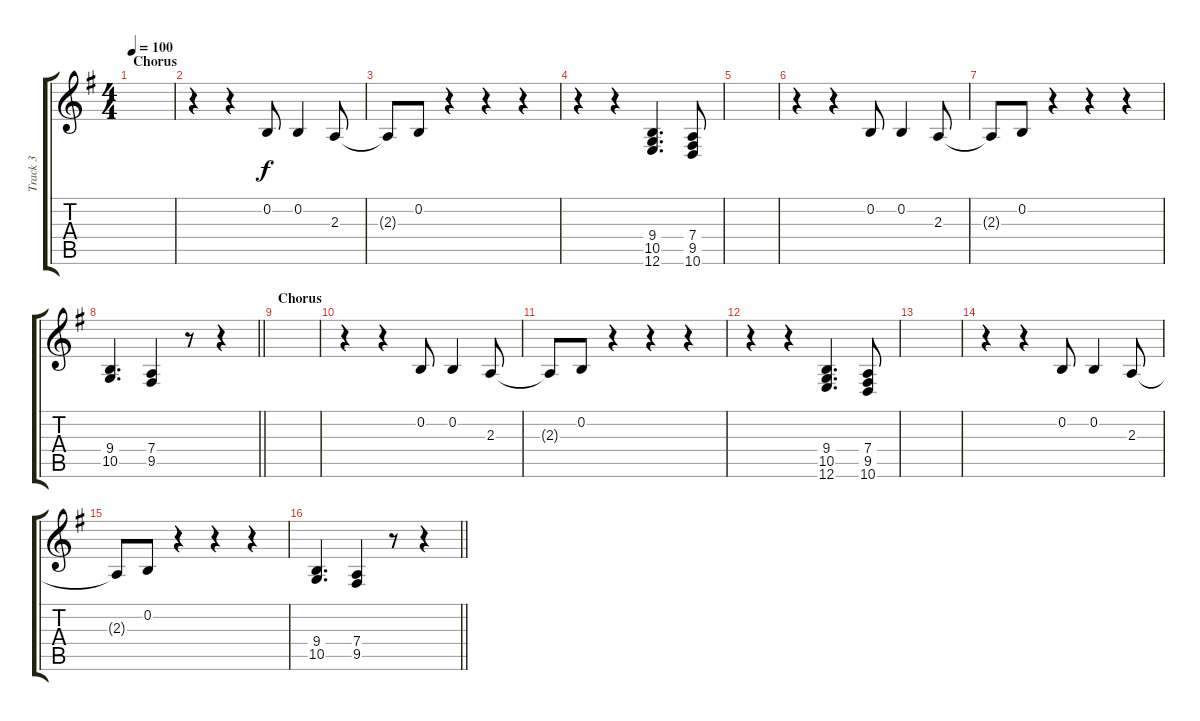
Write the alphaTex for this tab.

\track ("Track 3" "Track 3") {instrument brasssection}
\staff {score tabs}
\tuning (E4 B3 G3 D3 A2 E2) {hide}
\ts (4 4)
\section ("" "Chorus")
\tempo 100
\clef g2
\ks g
|
r.4 r.4 0.2.8 0.2.4 2.3.8 |
2.3{t}.8 0.2.8 r.4 r.4 r.4 |
r.4 r.4 (9.4 10.5 12.6).4{d} (7.4 9.5 10.6).8 |
|
r.4 r.4 0.2.8 0.2.4 2.3.8 |
2.3{t}.8 0.2.8 r.4 r.4 r.4 |
\barLineRight lightlight
(9.4 10.5).4{d} (7.4 9.5).4 r.8 r.4 |
\section ("" "Chorus")
|
r.4 r.4 0.2.8 0.2.4 2.3.8 |
2.3{t}.8 0.2.8 r.4 r.4 r.4 |
r.4 r.4 (9.4 10.5 12.6).4{d} (7.4 9.5 10.6).8 |
|
r.4 r.4 0.2.8 0.2.4 2.3.8 |
2.3{t}.8 0.2.8 r.4 r.4 r.4 |
\barLineRight lightlight
(9.4 10.5).4{d} (7.4 9.5).4 r.8 r.4
